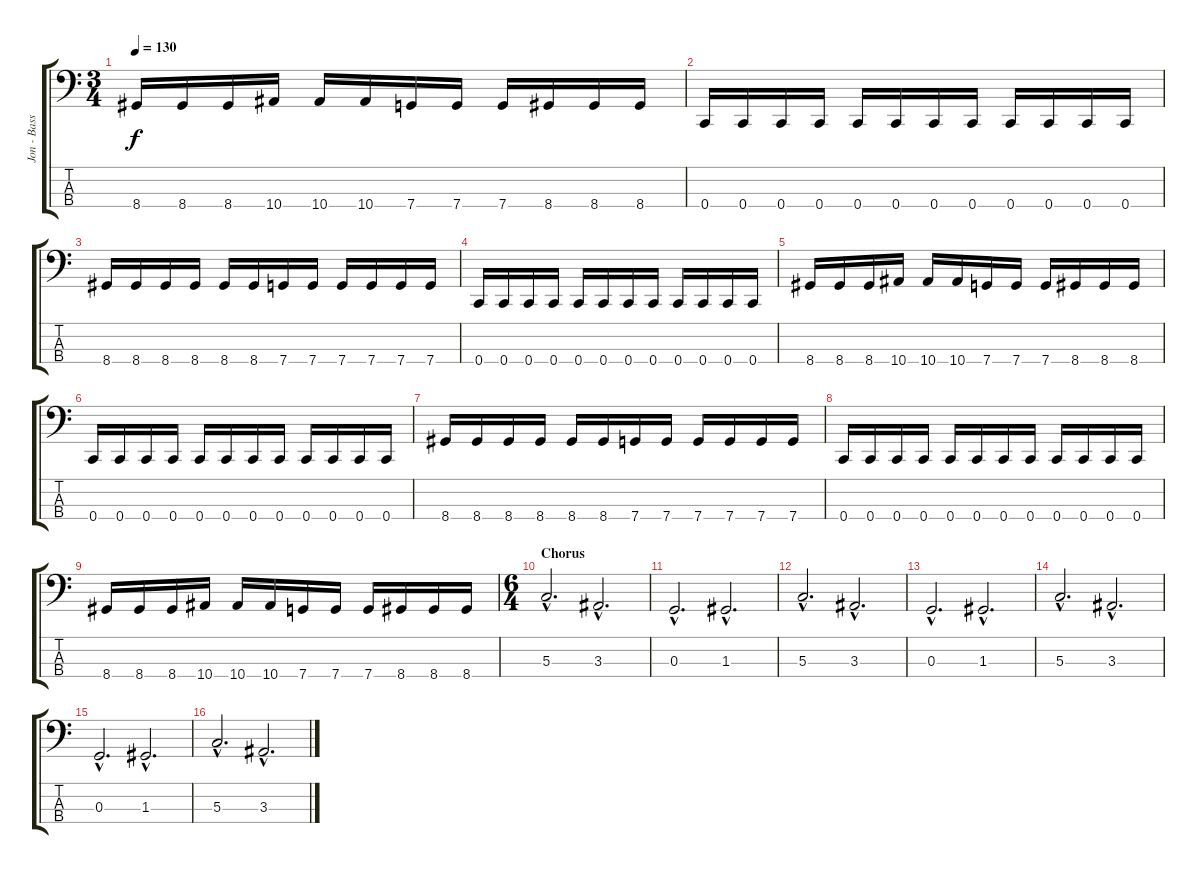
\track ("Jon - Bass" "Jon - Bass") {instrument electricbassfinger}
\staff {score tabs}
\tuning (F2 C2 G1 C1) {hide}
\ts (3 4)
\tempo 130
\clef f4
\ks c
8.4.16{dy f} 8.4.16 8.4.16 10.4.16 10.4.16 10.4.16 7.4.16 7.4.16 7.4.16 8.4.16 8.4.16 8.4.16 |
0.4.16 0.4.16 0.4.16 0.4.16 0.4.16 0.4.16 0.4.16 0.4.16 0.4.16 0.4.16 0.4.16 0.4.16 |
8.4.16 8.4.16 8.4.16 8.4.16 8.4.16 8.4.16 7.4.16 7.4.16 7.4.16 7.4.16 7.4.16 7.4.16 |
0.4.16 0.4.16 0.4.16 0.4.16 0.4.16 0.4.16 0.4.16 0.4.16 0.4.16 0.4.16 0.4.16 0.4.16 |
8.4.16 8.4.16 8.4.16 10.4.16 10.4.16 10.4.16 7.4.16 7.4.16 7.4.16 8.4.16 8.4.16 8.4.16 |
0.4.16 0.4.16 0.4.16 0.4.16 0.4.16 0.4.16 0.4.16 0.4.16 0.4.16 0.4.16 0.4.16 0.4.16 |
8.4.16 8.4.16 8.4.16 8.4.16 8.4.16 8.4.16 7.4.16 7.4.16 7.4.16 7.4.16 7.4.16 7.4.16 |
0.4.16 0.4.16 0.4.16 0.4.16 0.4.16 0.4.16 0.4.16 0.4.16 0.4.16 0.4.16 0.4.16 0.4.16 |
8.4.16 8.4.16 8.4.16 10.4.16 10.4.16 10.4.16 7.4.16 7.4.16 7.4.16 8.4.16 8.4.16 8.4.16 |
\ts (6 4)
\section ("" "Chorus")
5.3{hac}.2{d} 3.3{hac}.2{d} |
0.3{hac}.2{d} 1.3{hac}.2{d} |
5.3{hac}.2{d} 3.3{hac}.2{d} |
0.3{hac}.2{d} 1.3{hac}.2{d} |
5.3{hac}.2{d} 3.3{hac}.2{d} |
0.3{hac}.2{d} 1.3{hac}.2{d} |
5.3{hac}.2{d} 3.3{hac}.2{d}
